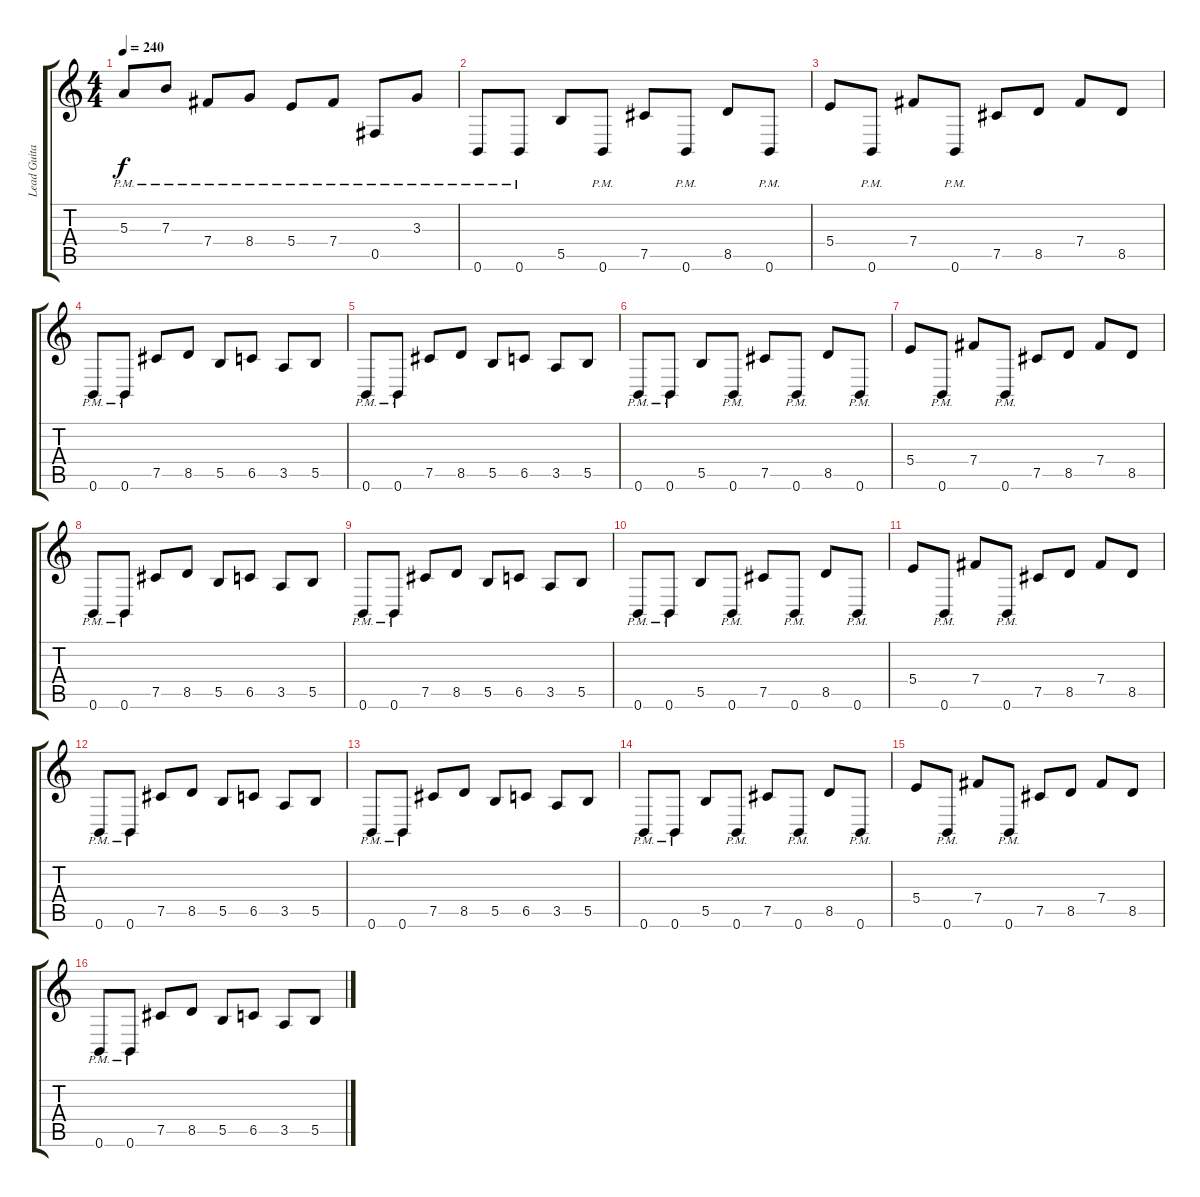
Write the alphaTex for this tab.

\track ("Lead Guitar" "Lead Guita") {instrument distortionguitar}
\staff {score tabs}
\tuning (Db4 Ab3 E3 B2 Gb2 B1) {hide}
\ts (4 4)
\tempo 240
\clef g2
\ks c
5.3{pm}.8{dy f} 7.3{pm}.8 7.4{pm}.8 8.4{pm}.8 5.4{pm}.8 7.4{pm}.8 0.5{pm}.8 3.3{pm}.8 |
0.6{pm}.8 0.6{pm}.8 5.5.8 0.6{pm}.8 7.5.8 0.6{pm}.8 8.5.8 0.6{pm}.8 |
5.4.8 0.6{pm}.8 7.4.8 0.6{pm}.8 7.5.8 8.5.8 7.4.8 8.5.8 |
0.6{pm}.8 0.6{pm}.8 7.5.8 8.5.8 5.5.8 6.5.8 3.5.8 5.5.8 |
0.6{pm}.8 0.6{pm}.8 7.5.8 8.5.8 5.5.8 6.5.8 3.5.8 5.5.8 |
0.6{pm}.8 0.6{pm}.8 5.5.8 0.6{pm}.8 7.5.8 0.6{pm}.8 8.5.8 0.6{pm}.8 |
5.4.8 0.6{pm}.8 7.4.8 0.6{pm}.8 7.5.8 8.5.8 7.4.8 8.5.8 |
0.6{pm}.8 0.6{pm}.8 7.5.8 8.5.8 5.5.8 6.5.8 3.5.8 5.5.8 |
0.6{pm}.8 0.6{pm}.8 7.5.8 8.5.8 5.5.8 6.5.8 3.5.8 5.5.8 |
0.6{pm}.8 0.6{pm}.8 5.5.8 0.6{pm}.8 7.5.8 0.6{pm}.8 8.5.8 0.6{pm}.8 |
5.4.8 0.6{pm}.8 7.4.8 0.6{pm}.8 7.5.8 8.5.8 7.4.8 8.5.8 |
0.6{pm}.8 0.6{pm}.8 7.5.8 8.5.8 5.5.8 6.5.8 3.5.8 5.5.8 |
0.6{pm}.8 0.6{pm}.8 7.5.8 8.5.8 5.5.8 6.5.8 3.5.8 5.5.8 |
0.6{pm}.8 0.6{pm}.8 5.5.8 0.6{pm}.8 7.5.8 0.6{pm}.8 8.5.8 0.6{pm}.8 |
5.4.8 0.6{pm}.8 7.4.8 0.6{pm}.8 7.5.8 8.5.8 7.4.8 8.5.8 |
0.6{pm}.8 0.6{pm}.8 7.5.8 8.5.8 5.5.8 6.5.8 3.5.8 5.5.8
